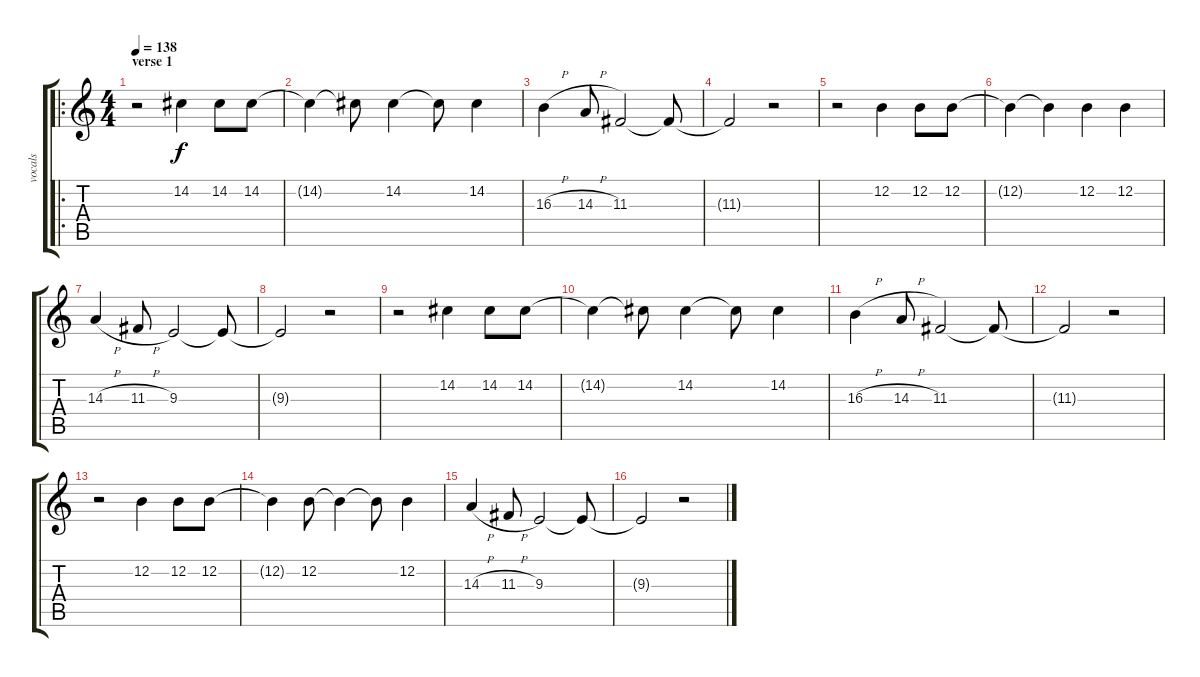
\track ("vocals" "vocals") {instrument piccolo}
\staff {score tabs}
\tuning (E4 B3 G3 D3 A2 E2) {hide}
\ro
\ts (4 4)
\section ("" "verse 1")
\tempo 138
\clef g2
\ks c
r.2{dy f instrument piccolo} 14.2.4 14.2.8 14.2.8 |
14.2{t}.4 14.2{t}.8 14.2.4 14.2{t}.8 14.2.4 |
16.3{h}.4 14.3{h}.8 11.3.2 11.3{t}.8 |
11.3{t}.2 r.2 |
r.2 12.2.4 12.2.8 12.2.8 |
12.2{t}.4 12.2{t}.4 12.2.4 12.2.4 |
14.3{h}.4 11.3{h}.8 9.3.2 9.3{t}.8 |
9.3{t}.2 r.2 |
r.2 14.2.4 14.2.8 14.2.8 |
14.2{t}.4 14.2{t}.8 14.2.4 14.2{t}.8 14.2.4 |
16.3{h}.4 14.3{h}.8 11.3.2 11.3{t}.8 |
11.3{t}.2 r.2 |
r.2 12.2.4 12.2.8 12.2.8 |
12.2{t}.4 12.2.8 12.2{t}.4 12.2{t}.8 12.2.4 |
14.3{h}.4 11.3{h}.8 9.3.2 9.3{t}.8 |
9.3{t}.2 r.2
